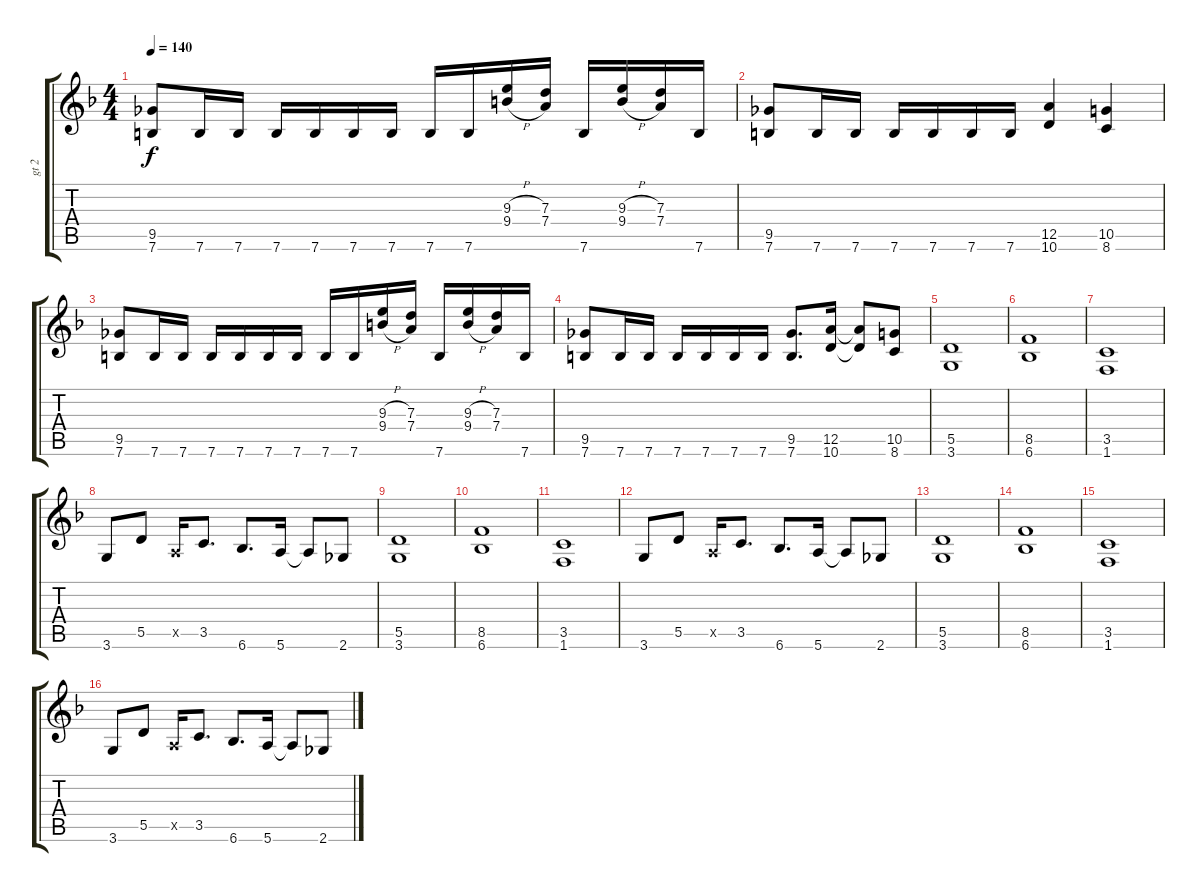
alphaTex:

\track ("gt 2" "gt 2") {instrument distortionguitar}
\staff {score tabs}
\tuning (E4 B3 G3 D3 A2 E2) {hide}
\ts (4 4)
\tempo 140
\clef g2
\ks dminor
(9.5 7.6).8{dy f} 7.6.16 7.6.16 7.6.16 7.6.16 7.6.16 7.6.16 7.6.16 7.6.16 (9.3{h} 9.4{h}).16 (7.3 7.4).16 7.6.16 (9.3{h} 9.4{h}).16 (7.3 7.4).16 7.6.16 |
(9.5 7.6).8 7.6.16 7.6.16 7.6.16 7.6.16 7.6.16 7.6.16 (12.5 10.6).4 (10.5 8.6).4 |
(9.5 7.6).8 7.6.16 7.6.16 7.6.16 7.6.16 7.6.16 7.6.16 7.6.16 7.6.16 (9.3{h} 9.4{h}).16 (7.3 7.4).16 7.6.16 (9.3{h} 9.4{h}).16 (7.3 7.4).16 7.6.16 |
(9.5 7.6).8 7.6.16 7.6.16 7.6.16 7.6.16 7.6.16 7.6.16 (9.5 7.6).8{d} (12.5 10.6).16 (12.5{t} 10.6{t}).8 (10.5 8.6).8 |
(5.5 3.6).1 |
(8.5 6.6).1 |
(3.5 1.6).1 |
3.6.8 5.5.8 0.5{x}.16 3.5.8{d} 6.6.8{d} 5.6.16 5.6{t}.8 2.6.8 |
(5.5 3.6).1 |
(8.5 6.6).1 |
(3.5 1.6).1 |
3.6.8 5.5.8 0.5{x}.16 3.5.8{d} 6.6.8{d} 5.6.16 5.6{t}.8 2.6.8 |
(5.5 3.6).1 |
(8.5 6.6).1 |
(3.5 1.6).1 |
3.6.8 5.5.8 0.5{x}.16 3.5.8{d} 6.6.8{d} 5.6.16 5.6{t}.8 2.6.8
